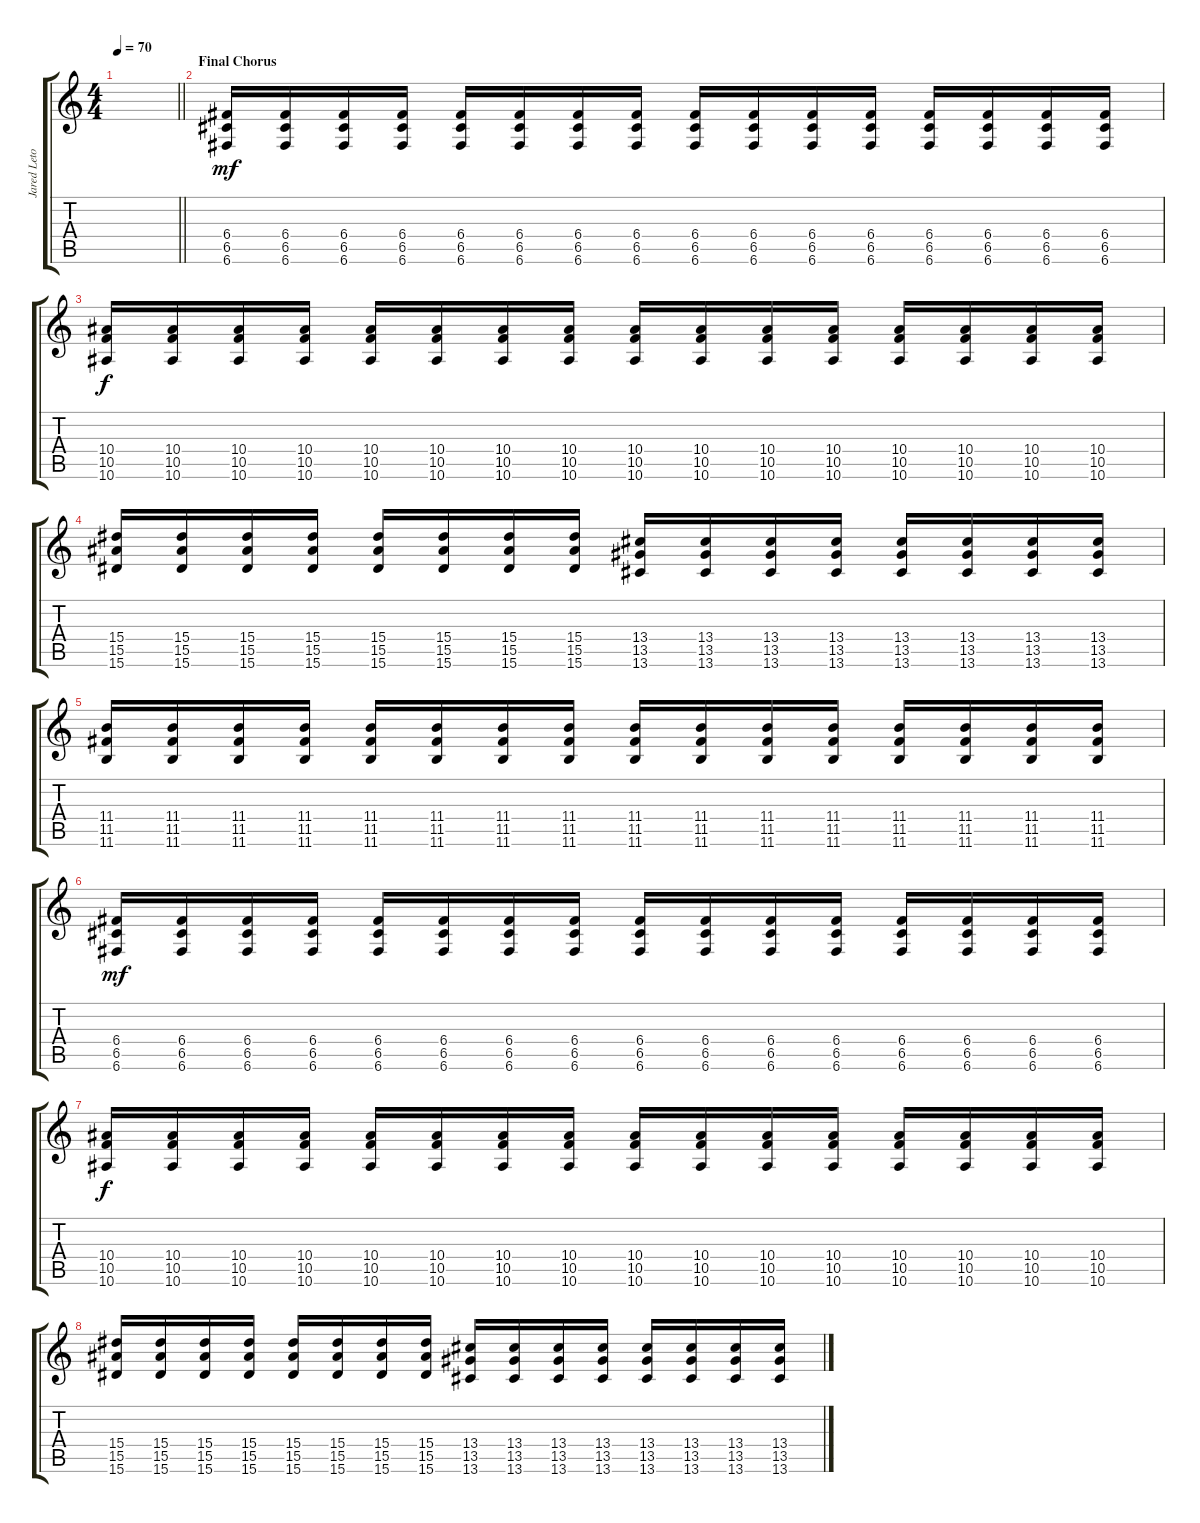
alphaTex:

\track ("Jared Leto - Guitar" "Jared Leto") {instrument overdrivenguitar}
\staff {score tabs}
\tuning (D4 A3 F3 C3 G2 C2) {hide}
\ts (4 4)
\tempo 70
\clef g2
\barLineRight lightlight
\ks c
|
\section ("" "Final Chorus")
(6.4 6.5 6.6).16{dy mf volume 9} (6.4 6.5 6.6).16 (6.4 6.5 6.6).16 (6.4 6.5 6.6).16 (6.4 6.5 6.6).16 (6.4 6.5 6.6).16 (6.4 6.5 6.6).16 (6.4 6.5 6.6).16 (6.4 6.5 6.6).16 (6.4 6.5 6.6).16 (6.4 6.5 6.6).16 (6.4 6.5 6.6).16 (6.4 6.5 6.6).16 (6.4 6.5 6.6).16 (6.4 6.5 6.6).16 (6.4 6.5 6.6).16 |
(10.4 10.5 10.6).16{dy f} (10.4 10.5 10.6).16 (10.4 10.5 10.6).16 (10.4 10.5 10.6).16 (10.4 10.5 10.6).16 (10.4 10.5 10.6).16 (10.4 10.5 10.6).16 (10.4 10.5 10.6).16 (10.4 10.5 10.6).16 (10.4 10.5 10.6).16 (10.4 10.5 10.6).16 (10.4 10.5 10.6).16 (10.4 10.5 10.6).16 (10.4 10.5 10.6).16 (10.4 10.5 10.6).16 (10.4 10.5 10.6).16 |
(15.4 15.5 15.6).16 (15.4 15.5 15.6).16 (15.4 15.5 15.6).16 (15.4 15.5 15.6).16 (15.4 15.5 15.6).16 (15.4 15.5 15.6).16 (15.4 15.5 15.6).16 (15.4 15.5 15.6).16 (13.4 13.5 13.6).16 (13.4 13.5 13.6).16 (13.4 13.5 13.6).16 (13.4 13.5 13.6).16 (13.4 13.5 13.6).16 (13.4 13.5 13.6).16 (13.4 13.5 13.6).16 (13.4 13.5 13.6).16 |
(11.4 11.5 11.6).16 (11.4 11.5 11.6).16 (11.4 11.5 11.6).16 (11.4 11.5 11.6).16 (11.4 11.5 11.6).16 (11.4 11.5 11.6).16 (11.4 11.5 11.6).16 (11.4 11.5 11.6).16 (11.4 11.5 11.6).16 (11.4 11.5 11.6).16 (11.4 11.5 11.6).16 (11.4 11.5 11.6).16 (11.4 11.5 11.6).16 (11.4 11.5 11.6).16 (11.4 11.5 11.6).16 (11.4 11.5 11.6).16 |
(6.4 6.5 6.6).16{dy mf} (6.4 6.5 6.6).16 (6.4 6.5 6.6).16 (6.4 6.5 6.6).16 (6.4 6.5 6.6).16 (6.4 6.5 6.6).16 (6.4 6.5 6.6).16 (6.4 6.5 6.6).16 (6.4 6.5 6.6).16 (6.4 6.5 6.6).16 (6.4 6.5 6.6).16 (6.4 6.5 6.6).16 (6.4 6.5 6.6).16 (6.4 6.5 6.6).16 (6.4 6.5 6.6).16 (6.4 6.5 6.6).16 |
(10.4 10.5 10.6).16{dy f} (10.4 10.5 10.6).16 (10.4 10.5 10.6).16 (10.4 10.5 10.6).16 (10.4 10.5 10.6).16 (10.4 10.5 10.6).16 (10.4 10.5 10.6).16 (10.4 10.5 10.6).16 (10.4 10.5 10.6).16 (10.4 10.5 10.6).16 (10.4 10.5 10.6).16 (10.4 10.5 10.6).16 (10.4 10.5 10.6).16 (10.4 10.5 10.6).16 (10.4 10.5 10.6).16 (10.4 10.5 10.6).16 |
(15.4 15.5 15.6).16 (15.4 15.5 15.6).16 (15.4 15.5 15.6).16 (15.4 15.5 15.6).16 (15.4 15.5 15.6).16 (15.4 15.5 15.6).16 (15.4 15.5 15.6).16 (15.4 15.5 15.6).16 (13.4 13.5 13.6).16 (13.4 13.5 13.6).16 (13.4 13.5 13.6).16 (13.4 13.5 13.6).16 (13.4 13.5 13.6).16 (13.4 13.5 13.6).16 (13.4 13.5 13.6).16 (13.4 13.5 13.6).16
